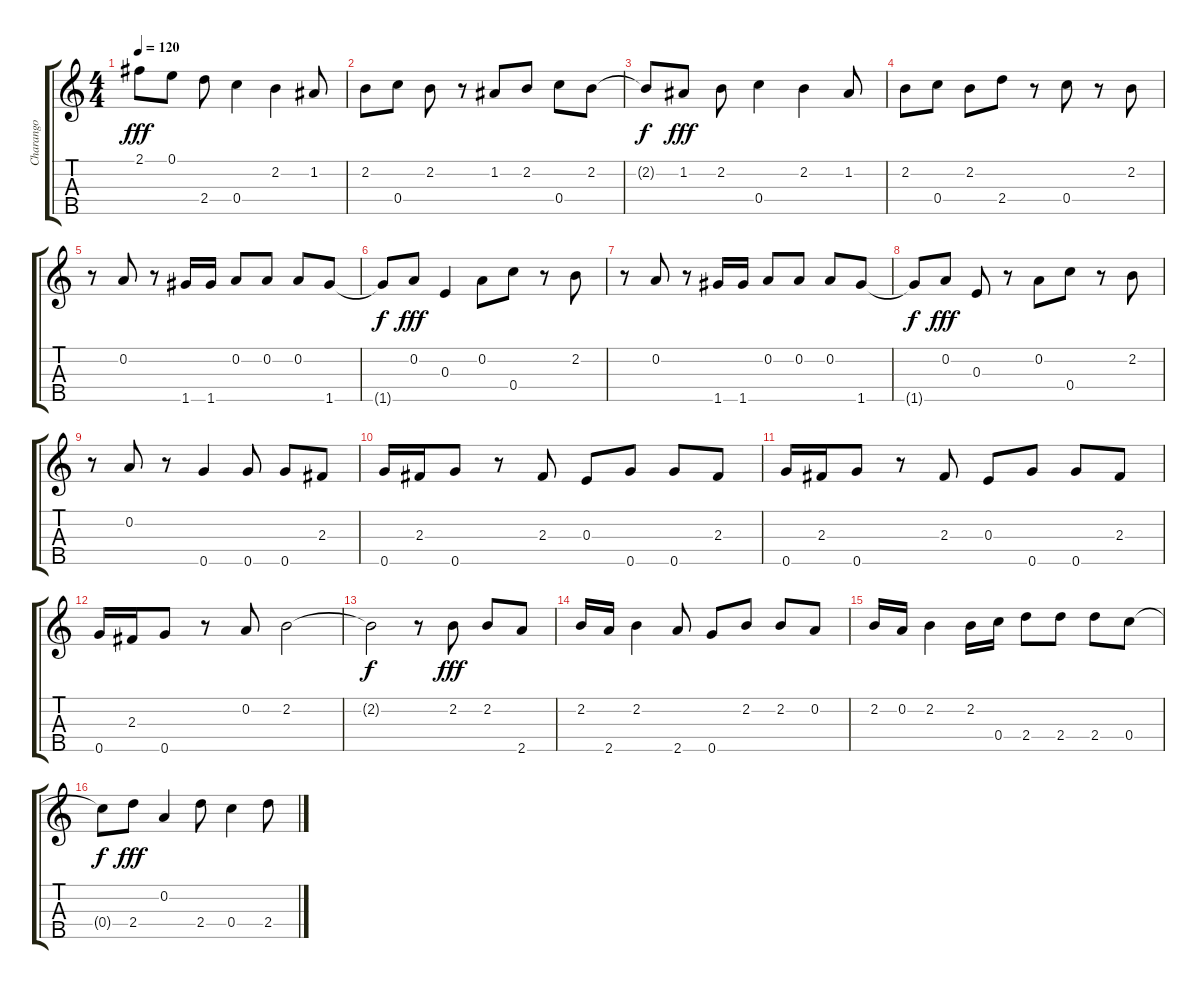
\track ("Charango" "Charango") {instrument banjo}
\staff {score tabs}
\tuning (E4 A3 E3 C4 G3) {hide}
\displaytranspose 12
\ts (4 4)
\tempo 120
\clef g2
\ks c
2.1.8{dy fff} 0.1.8 2.4.8 0.4.4 2.2.4 1.2.8 |
2.2.8 0.4.8 2.2.8 r.8 1.2.8 2.2.8 0.4.8 2.2.8 |
2.2{t}.8{dy f} 1.2.8{dy fff} 2.2.8 0.4.4 2.2.4 1.2.8 |
2.2.8 0.4.8 2.2.8 2.4.8 r.8 0.4.8 r.8 2.2.8 |
r.8 0.2.8 r.8 1.5.16 1.5.16 0.2.8 0.2.8 0.2.8 1.5.8 |
1.5{t}.8{dy f} 0.2.8{dy fff} 0.3.4 0.2.8 0.4.8 r.8 2.2.8 |
r.8 0.2.8 r.8 1.5.16 1.5.16 0.2.8 0.2.8 0.2.8 1.5.8 |
1.5{t}.8{dy f} 0.2.8{dy fff} 0.3.8 r.8 0.2.8 0.4.8 r.8 2.2.8 |
r.8 0.2.8 r.8 0.5.4 0.5.8 0.5.8 2.3.8 |
0.5.16 2.3.16 0.5.8 r.8 2.3.8 0.3.8 0.5.8 0.5.8 2.3.8 |
0.5.16 2.3.16 0.5.8 r.8 2.3.8 0.3.8 0.5.8 0.5.8 2.3.8 |
0.5.16 2.3.16 0.5.8 r.8 0.2.8 2.2.2 |
2.2{t}.2{dy f} r.8 2.2.8{dy fff} 2.2.8 2.5.8 |
2.2.16 2.5.16 2.2.4 2.5.8 0.5.8 2.2.8 2.2.8 0.2.8 |
2.2.16 0.2.16 2.2.4 2.2.16 0.4.16 2.4.8 2.4.8 2.4.8 0.4.8 |
0.4{t}.8{dy f} 2.4.8{dy fff} 0.2.4 2.4.8 0.4.4 2.4.8
